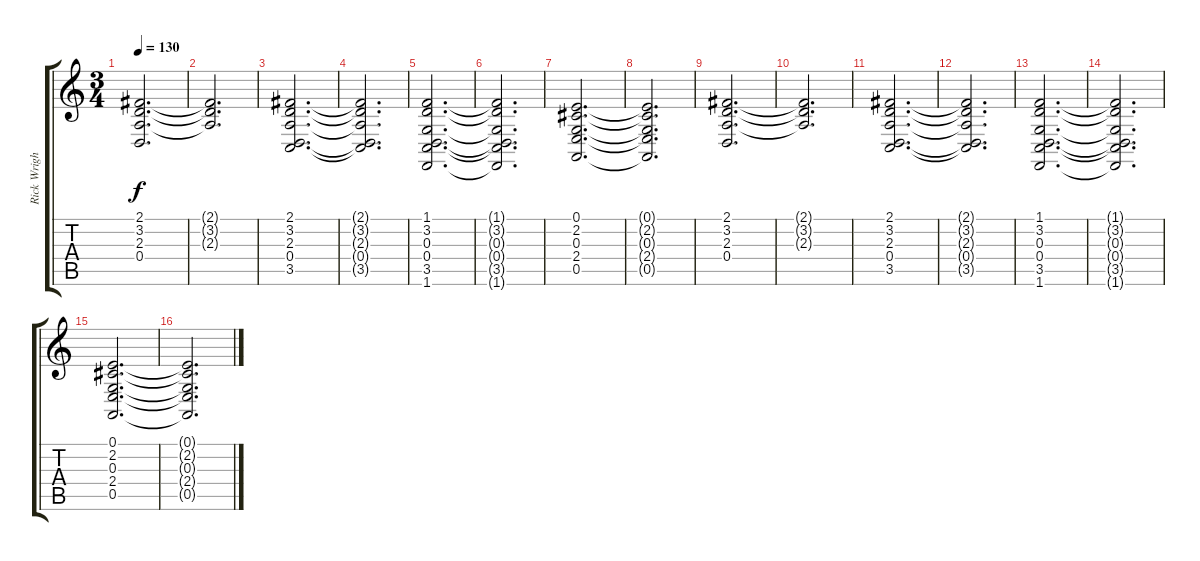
\track ("Rick Wright" "Rick Wrigh") {instrument drawbarorgan}
\staff {score tabs}
\tuning (E4 B3 G3 D3 A2 E2) {hide}
\ts (3 4)
\tempo 130
\clef g2
\ks c
(2.1 3.2 2.3 0.4).2{d dy f} |
(2.1{t} 3.2{t} 2.3{t}).2{d} |
(2.1 3.2 2.3 0.4 3.5).2{d} |
(2.1{t} 3.2{t} 2.3{t} 0.4{t} 3.5{t}).2{d} |
(1.1 3.2 0.3 0.4 3.5 1.6).2{d} |
(1.1{t} 3.2{t} 0.3{t} 0.4{t} 3.5{t} 1.6{t}).2{d} |
(0.1 2.2 0.3 2.4 0.5).2{d} |
(0.1{t} 2.2{t} 0.3{t} 2.4{t} 0.5{t}).2{d} |
(2.1 3.2 2.3 0.4).2{d} |
(2.1{t} 3.2{t} 2.3{t}).2{d} |
(2.1 3.2 2.3 0.4 3.5).2{d} |
(2.1{t} 3.2{t} 2.3{t} 0.4{t} 3.5{t}).2{d} |
(1.1 3.2 0.3 0.4 3.5 1.6).2{d} |
(1.1{t} 3.2{t} 0.3{t} 0.4{t} 3.5{t} 1.6{t}).2{d} |
(0.1 2.2 0.3 2.4 0.5).2{d} |
(0.1{t} 2.2{t} 0.3{t} 2.4{t} 0.5{t}).2{d}
